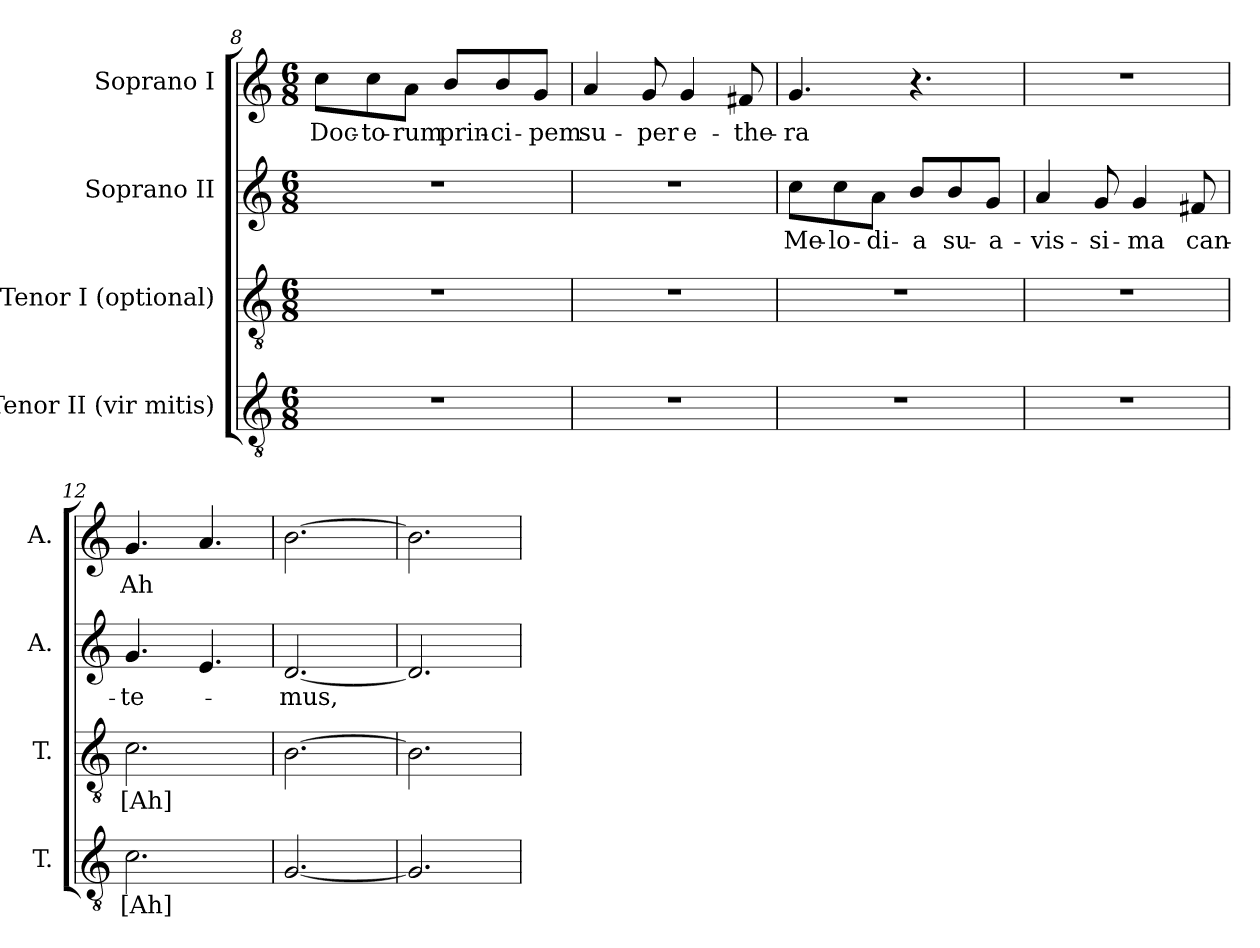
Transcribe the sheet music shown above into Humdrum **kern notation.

**kern	**text	**kern	**text	**kern	**text	**kern	**text
*part4	*part4	*part3	*part3	*part2	*part2	*part1	*part1
*staff4	*staff4	*staff3	*staff3	*staff2	*staff2	*staff1	*staff1
*I"Tenor II (vir mitis)	*	*I"Tenor I (optional)	*	*I"Soprano II	*	*I"Soprano I	*
*I'T.	*	*I'T.	*	*I'A.	*	*I'A.	*
!!LO:LB:g=z
*clefGv2	*	*clefGv2	*	*clefG2	*	*clefG2	*
*ITrd7c12	*	*ITrd7c12	*	*	*	*	*
*k[]	*	*k[]	*	*k[]	*	*k[]	*
*C:	*	*C:	*	*C:	*	*C:	*
*M6/8	*	*M6/8	*	*M6/8	*	*M6/8	*
=8	=8	=8	=8	=8	=8	=8	=8
!LO:N:vis=1	!	!LO:N:vis=1	!	!LO:N:vis=1	!	!	!
!	!	!	!	!	!	!	!LO:LY:b:color=#000000
2.r	.	2.r	.	2.r	.	8cci\L	Doc-
!	!	!	!	!	!	!	!LO:LY:b:color=#000000
.	.	.	.	.	.	8cci\	-to-
!	!	!	!	!	!	!	!LO:LY:b:color=#000000
.	.	.	.	.	.	8ai\J	-rum
!	!	!	!	!	!	!	!LO:LY:b:color=#000000
.	.	.	.	.	.	8bi/L	prin-
!	!	!	!	!	!	!	!LO:LY:b:color=#000000
.	.	.	.	.	.	8bi/	-ci-
!	!	!	!	!	!	!	!LO:LY:b:color=#000000
.	.	.	.	.	.	8gi/J	-pem
=9	=9	=9	=9	=9	=9	=9	=9
!LO:N:vis=1	!	!LO:N:vis=1	!	!LO:N:vis=1	!	!	!
!	!	!	!	!	!	!	!LO:LY:b:color=#000000
2.r	.	2.r	.	2.r	.	4ai/	su-
!	!	!	!	!	!	!	!LO:LY:b:color=#000000
.	.	.	.	.	.	8gi/	-per
!	!	!	!	!	!	!	!LO:LY:b:color=#000000
.	.	.	.	.	.	4gi/	e-
!	!	!	!	!	!	!	!LO:LY:b:color=#000000
.	.	.	.	.	.	8f#Xi/	-the-
=10	=10	=10	=10	=10	=10	=10	=10
!LO:N:vis=1	!	!LO:N:vis=1	!	!	!	!	!
!	!	!	!	!	!LO:LY:b:color=#000000	!	!
!	!	!	!	!	!	!	!LO:LY:b:color=#000000
2.r	.	2.r	.	8cci\L	Me-	4.gi/	-ra
!	!	!	!	!	!LO:LY:b:color=#000000	!	!
.	.	.	.	8cci\	-lo-	.	.
!	!	!	!	!	!LO:LY:b:color=#000000	!	!
.	.	.	.	8ai\J	-di-	.	.
!	!	!	!	!	!LO:LY:b:color=#000000	!	!
.	.	.	.	8bi/L	-a	4.r	.
!	!	!	!	!	!LO:LY:b:color=#000000	!	!
.	.	.	.	8bi/	su-	.	.
!	!	!	!	!	!LO:LY:b:color=#000000	!	!
.	.	.	.	8gi/J	-a-	.	.
=11	=11	=11	=11	=11	=11	=11	=11
!LO:N:vis=1	!	!LO:N:vis=1	!	!	!	!	!
!	!	!	!	!	!LO:LY:b:color=#000000	!LO:N:vis=1	!
2.r	.	2.r	.	4ai/	-vis-	2.r	.
!	!	!	!	!	!LO:LY:b:color=#000000	!	!
.	.	.	.	8gi/	-si-	.	.
!	!	!	!	!	!LO:LY:b:color=#000000	!	!
.	.	.	.	4gi/	-ma	.	.
!	!	!	!	!	!LO:LY:b:color=#000000	!	!
.	.	.	.	8f#Xi/	can-	.	.
=12	=12	=12	=12	=12	=12	=12	=12
!	!LO:LY:b:color=#000000	!	!	!	!	!	!
!	!	!	!LO:LY:b:color=#000000	!	!	!	!
!	!	!	!	!	!LO:LY:b:color=#000000	!	!
!	!	!	!	!	!	!	!LO:LY:b:color=#000000
2.Ci\	[Ah]	2.Ci\	[Ah]	4.gi/	-te-	4.gi/	Ah
.	.	.	.	4.ei/	.	4.ai/	.
=13	=13	=13	=13	=13	=13	=13	=13
!	!	!	!	!	!LO:LY:b:color=#000000	!	!
[2.GGi/	.	[2.BBi\	.	[2.di/	-mus,	[2.bi\	.
=14	=14	=14	=14	=14	=14	=14	=14
2.GGi/]	.	2.BBi\]	.	2.di/]	.	2.bi\]	.
=	=	=	=	=	=	=	=
*-	*-	*-	*-	*-	*-	*-	*-
